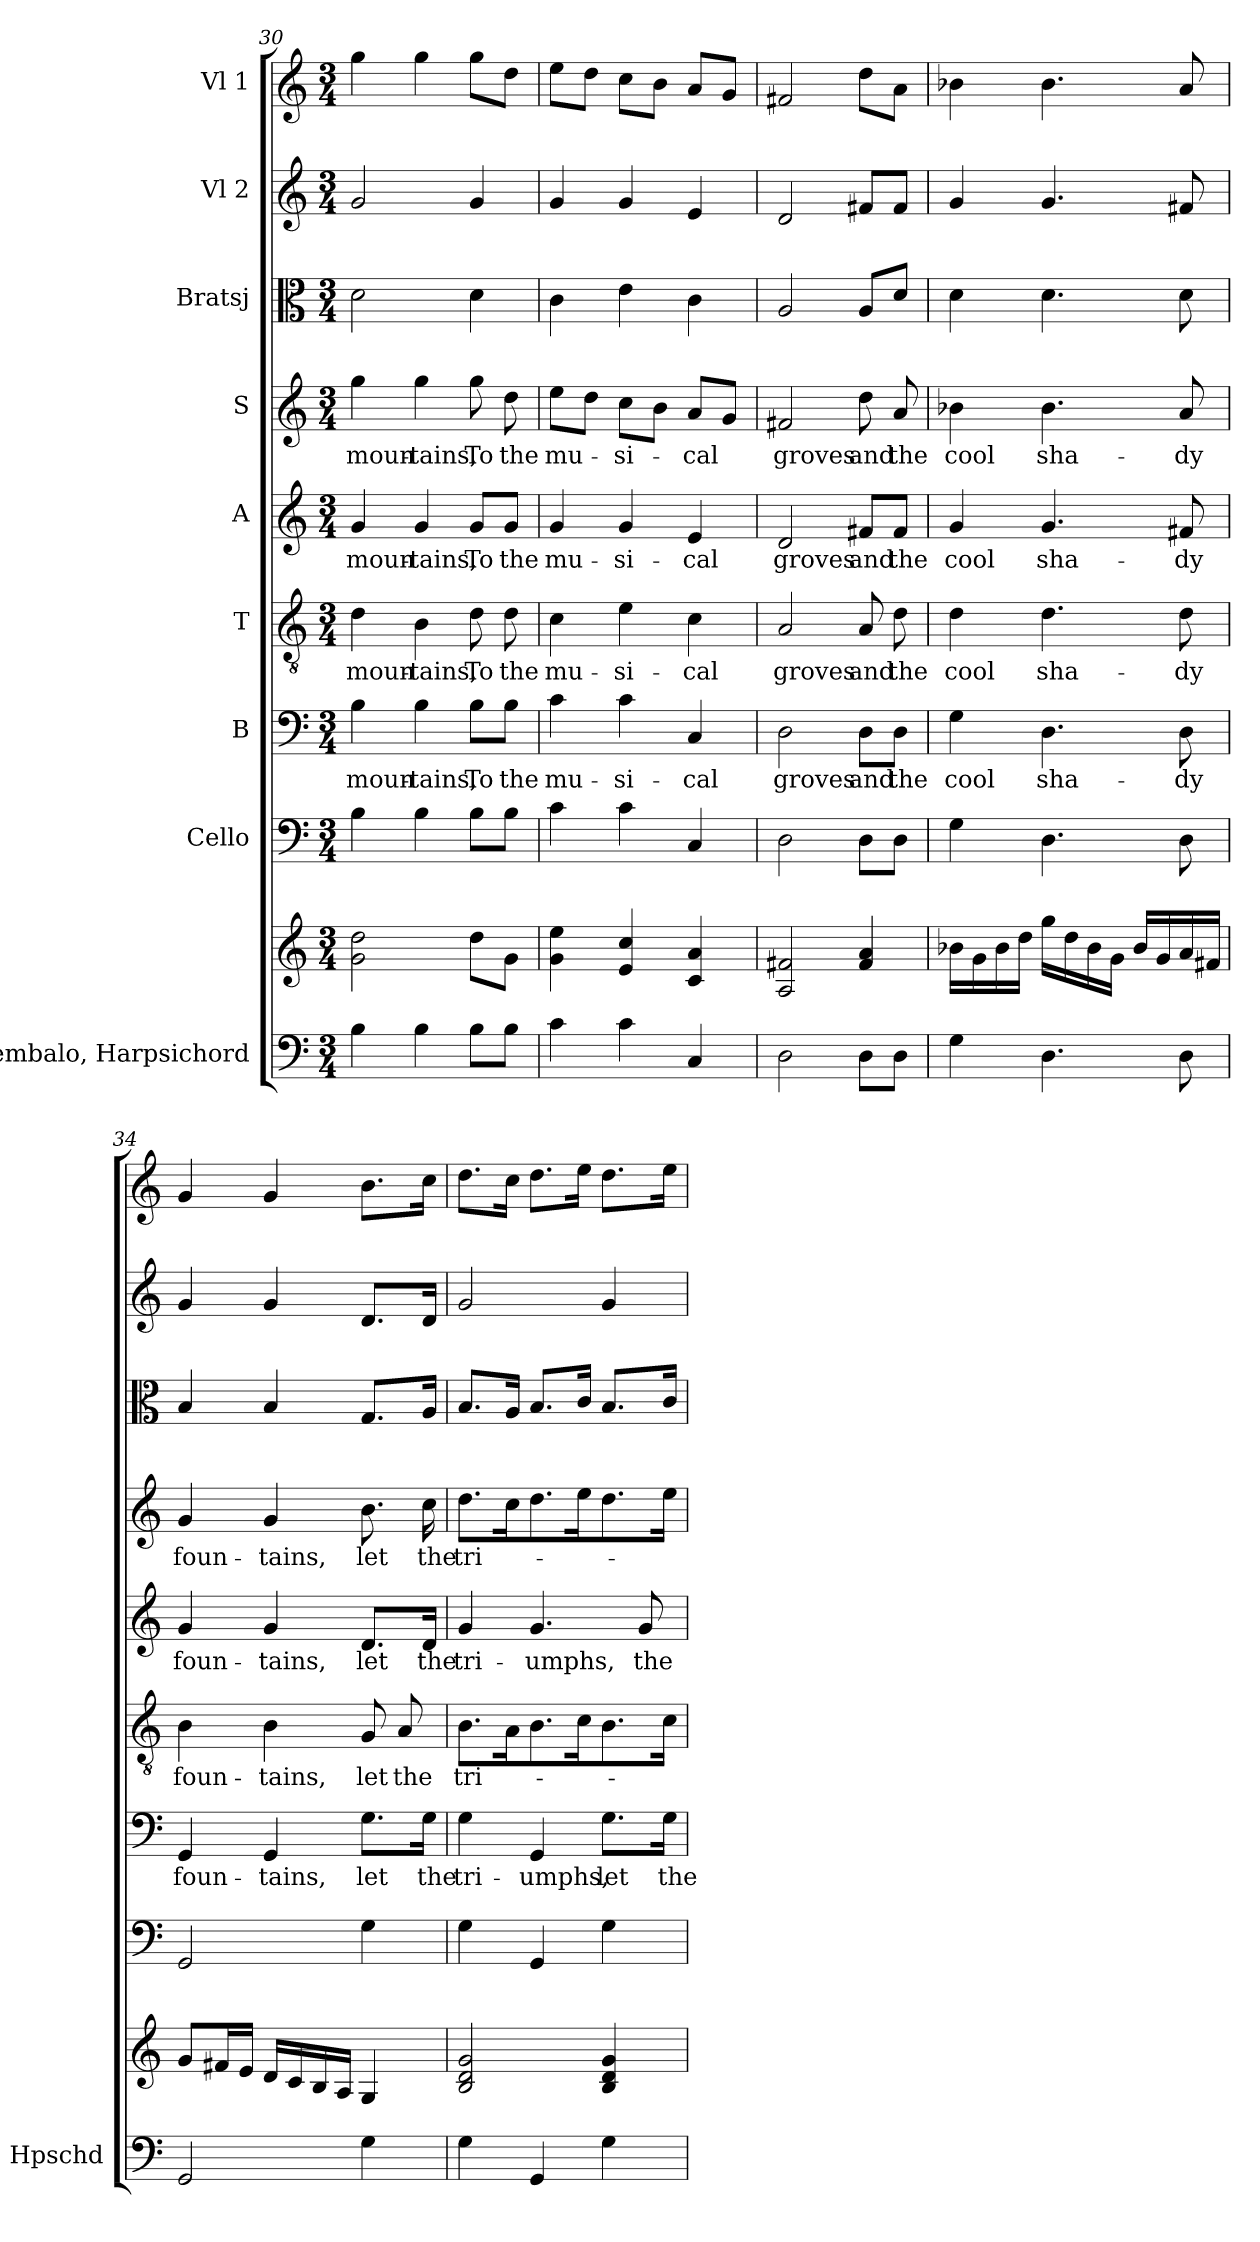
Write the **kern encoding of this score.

**kern	**kern	**kern	**kern	**text	**kern	**text	**kern	**text	**kern	**text	**kern	**kern	**kern
*part9	*part9	*part8	*part7	*part7	*part6	*part6	*part5	*part5	*part4	*part4	*part3	*part2	*part1
*staff10	*staff9	*staff8	*staff7	*staff7	*staff6	*staff6	*staff5	*staff5	*staff4	*staff4	*staff3	*staff2	*staff1
*I"Cembalo, Harpsichord	*	*I"Cello	*I"B	*	*I"T	*	*I"A	*	*I"S	*	*I"Bratsj	*I"Vl 2	*I"Vl 1
*I'Hpschd	*	*	*	*	*	*	*	*	*	*	*	*	*
*clefF4	*clefG2	*clefF4	*clefF4	*	*clefGv2	*	*clefG2	*	*clefG2	*	*clefC3	*clefG2	*clefG2
*k[]	*k[]	*k[]	*k[]	*	*k[]	*	*k[]	*	*k[]	*	*k[]	*k[]	*k[]
*M3/4	*M3/4	*M3/4	*M3/4	*	*M3/4	*	*M3/4	*	*M3/4	*	*M3/4	*M3/4	*M3/4
=30	=30	=30	=30	=30	=30	=30	=30	=30	=30	=30	=30	=30	=30
!	!	!	!	!LO:LY:b	!	!LO:LY:b	!	!LO:LY:b	!	!LO:LY:b	!	!	!
4B\	2g\ 2dd\	4B\	4B\	moun-	4d\	moun-	4g/	moun-	4gg\	moun-	2d\	2g/	4gg\
!	!	!	!	!LO:LY:b	!	!LO:LY:b	!	!LO:LY:b	!	!LO:LY:b	!	!	!
4B\	.	4B\	4B\	-tains,	4B\	-tains,	4g/	-tains,	4gg\	-tains,	.	.	4gg\
!	!	!	!	!LO:LY:b	!	!LO:LY:b	!	!LO:LY:b	!	!LO:LY:b	!	!	!
8B\L	8dd\L	8B\L	8B\L	To	8d\	To	8g/L	To	8gg\	To	4d\	4g/	8gg\L
!	!	!	!	!LO:LY:b	!	!LO:LY:b	!	!LO:LY:b	!	!LO:LY:b	!	!	!
8B\J	8g\J	8B\J	8B\J	the	8d\	the	8g/J	the	8dd\	the	.	.	8dd\J
=31	=31	=31	=31	=31	=31	=31	=31	=31	=31	=31	=31	=31	=31
!	!	!	!	!LO:LY:b	!	!LO:LY:b	!	!LO:LY:b	!	!LO:LY:b	!	!	!
4c\	4g\ 4ee\	4c\	4c\	mu-	4c\	mu-	4g/	mu-	8ee\L	mu-	4c\	4g/	8ee\L
.	.	.	.	.	.	.	.	.	8dd\J	.	.	.	8dd\J
!	!	!	!	!LO:LY:b	!	!LO:LY:b	!	!LO:LY:b	!	!LO:LY:b	!	!	!
4c\	4e/ 4cc/	4c\	4c\	-si-	4e\	-si-	4g/	-si-	8cc\L	-si-	4e\	4g/	8cc\L
.	.	.	.	.	.	.	.	.	8b\J	.	.	.	8b\J
!	!	!	!	!LO:LY:b	!	!LO:LY:b	!	!LO:LY:b	!	!LO:LY:b	!	!	!
4C/	4c/ 4a/	4C/	4C/	-cal	4c\	-cal	4e/	-cal	8a/L	-cal	4c\	4e/	8a/L
.	.	.	.	.	.	.	.	.	8g/J	.	.	.	8g/J
=32	=32	=32	=32	=32	=32	=32	=32	=32	=32	=32	=32	=32	=32
!	!	!	!	!LO:LY:b	!	!LO:LY:b	!	!LO:LY:b	!	!LO:LY:b	!	!	!
2D\	2A/ 2f#X/	2D\	2D\	groves	2A/	groves	2d/	groves	2f#X/	groves	2A/	2d/	2f#X/
!	!	!	!	!LO:LY:b	!	!LO:LY:b	!	!LO:LY:b	!	!LO:LY:b	!	!	!
8D\L	4f#/ 4a/	8D\L	8D\L	and	8A/	and	8f#X/L	and	8dd\	and	8A/L	8f#X/L	8dd\L
!	!	!	!	!LO:LY:b	!	!LO:LY:b	!	!LO:LY:b	!	!LO:LY:b	!	!	!
8D\J	.	8D\J	8D\J	the	8d\	the	8f#/J	the	8a/	the	8d/J	8f#/J	8a\J
!!LO:PB:g=z
=33	=33	=33	=33	=33	=33	=33	=33	=33	=33	=33	=33	=33	=33
!	!	!	!	!LO:LY:b	!	!LO:LY:b	!	!LO:LY:b	!	!LO:LY:b	!	!	!
4G\	16b-X\LL	4G\	4G\	cool	4d\	cool	4g/	cool	4b-X\	cool	4d\	4g/	4b-X\
.	16g\	.	.	.	.	.	.	.	.	.	.	.	.
.	16b-\	.	.	.	.	.	.	.	.	.	.	.	.
.	16dd\JJ	.	.	.	.	.	.	.	.	.	.	.	.
!	!	!	!	!LO:LY:b	!	!LO:LY:b	!	!LO:LY:b	!	!LO:LY:b	!	!	!
4.D\	16gg\LL	4.D\	4.D\	sha-	4.d\	sha-	4.g/	sha-	4.b-\	sha-	4.d\	4.g/	4.b-\
.	16dd\	.	.	.	.	.	.	.	.	.	.	.	.
.	16b-\	.	.	.	.	.	.	.	.	.	.	.	.
.	16g\JJ	.	.	.	.	.	.	.	.	.	.	.	.
.	16b-/LL	.	.	.	.	.	.	.	.	.	.	.	.
.	16g/	.	.	.	.	.	.	.	.	.	.	.	.
!	!	!	!	!LO:LY:b	!	!LO:LY:b	!	!LO:LY:b	!	!LO:LY:b	!	!	!
8D\	16a/	8D\	8D\	-dy	8d\	-dy	8f#X/	-dy	8a/	-dy	8d\	8f#X/	8a/
.	16f#X/JJ	.	.	.	.	.	.	.	.	.	.	.	.
=34	=34	=34	=34	=34	=34	=34	=34	=34	=34	=34	=34	=34	=34
!	!	!	!	!LO:LY:b	!	!LO:LY:b	!	!LO:LY:b	!	!LO:LY:b	!	!	!
2GG/	8g/L	2GG/	4GG/	foun-	4B\	foun-	4g/	foun-	4g/	foun-	4B/	4g/	4g/
.	16f#X/L	.	.	.	.	.	.	.	.	.	.	.	.
.	16e/JJ	.	.	.	.	.	.	.	.	.	.	.	.
!	!	!	!	!LO:LY:b	!	!LO:LY:b	!	!LO:LY:b	!	!LO:LY:b	!	!	!
.	16d/LL	.	4GG/	-tains,	4B\	-tains,	4g/	-tains,	4g/	-tains,	4B/	4g/	4g/
.	16c/	.	.	.	.	.	.	.	.	.	.	.	.
.	16B/	.	.	.	.	.	.	.	.	.	.	.	.
.	16A/JJ	.	.	.	.	.	.	.	.	.	.	.	.
!	!	!	!	!LO:LY:b	!	!LO:LY:b	!	!LO:LY:b	!	!LO:LY:b	!	!	!
4G\	4G/	4G\	8.G\L	let	8G/	let	8.d/L	let	8.b\	let	8.G/L	8.d/L	8.b\L
!	!	!	!	!	!	!LO:LY:b	!	!	!	!	!	!	!
.	.	.	.	.	8A/	the	.	.	.	.	.	.	.
!	!	!	!	!LO:LY:b	!	!	!	!LO:LY:b	!	!LO:LY:b	!	!	!
.	.	.	16G\Jk	the	.	.	16d/Jk	the	16cc\	the	16A/Jk	16d/Jk	16cc\Jk
=35	=35	=35	=35	=35	=35	=35	=35	=35	=35	=35	=35	=35	=35
!	!	!	!	!LO:LY:b	!	!LO:LY:b	!	!LO:LY:b	!	!LO:LY:b	!	!	!
4G\	2B/ 2d/ 2g/	4G\	4G\	tri-	8.B\L	tri-	4g/	tri-	8.dd\L	tri-	8.B/L	2g/	8.dd\L
.	.	.	.	.	16A\K	.	.	.	16cc\K	.	16A/Jk	.	16cc\Jk
!	!	!	!	!LO:LY:b	!	!	!	!LO:LY:b	!	!	!	!	!
4GG/	.	4GG/	4GG/	-umphs,	8.B\	.	4.g/	-umphs,	8.dd\	.	8.B/L	.	8.dd\L
.	.	.	.	.	16c\K	.	.	.	16ee\K	.	16c/Jk	.	16ee\Jk
!	!	!	!	!LO:LY:b	!	!	!	!	!	!	!	!	!
4G\	4B/ 4d/ 4g/	4G\	8.G\L	let	8.B\	.	.	.	8.dd\	.	8.B/L	4g/	8.dd\L
!	!	!	!	!	!	!	!	!LO:LY:b	!	!	!	!	!
.	.	.	.	.	.	.	8g/	the	.	.	.	.	.
!	!	!	!	!LO:LY:b	!	!	!	!	!	!	!	!	!
.	.	.	16G\Jk	the	16c\Jk	.	.	.	16ee\Jk	.	16c/Jk	.	16ee\Jk
=	=	=	=	=	=	=	=	=	=	=	=	=	=
*-	*-	*-	*-	*-	*-	*-	*-	*-	*-	*-	*-	*-	*-
